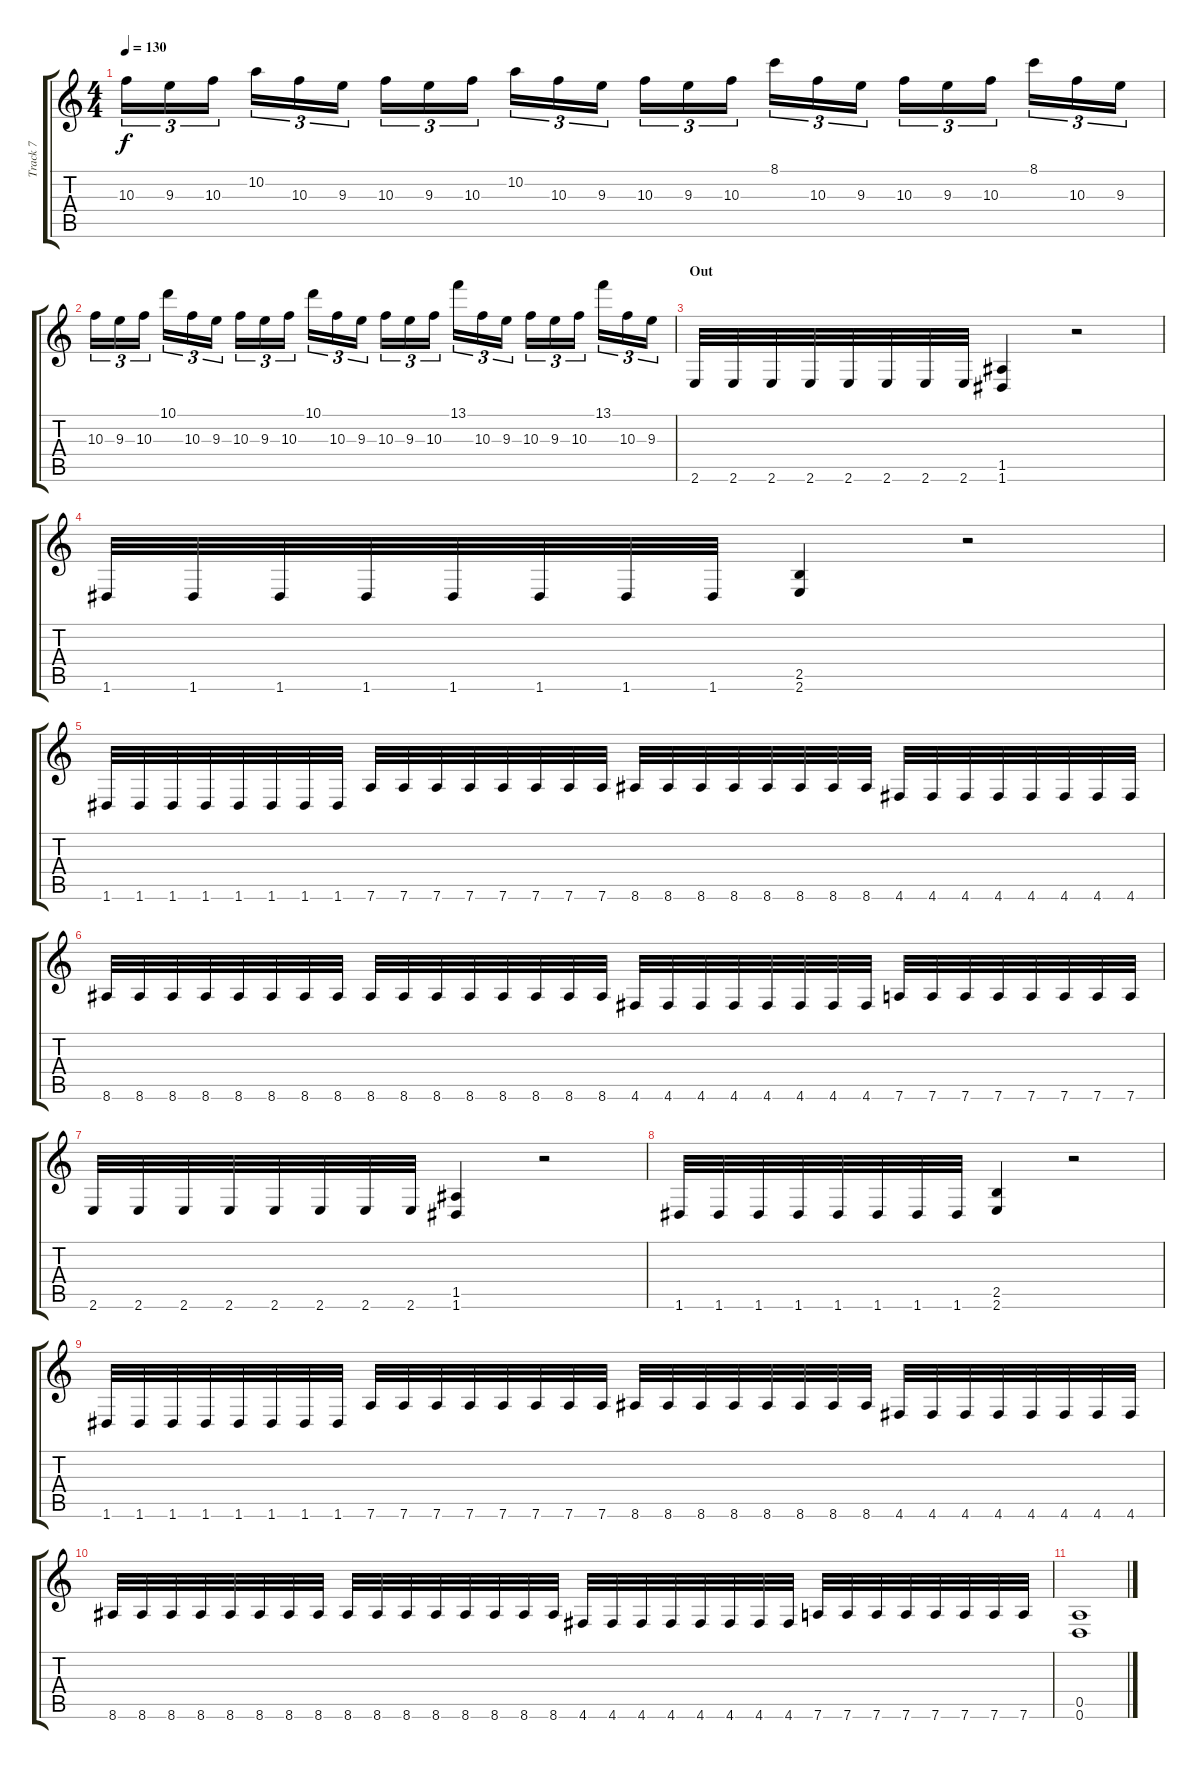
\track ("Track 7" "Track 7") {instrument overdrivenguitar}
\staff {score tabs}
\tuning (E4 B3 G3 D3 A2 D2) {hide}
\ts (4 4)
\tempo 130
\clef g2
\ks c
10.3.16{tu (3 2) dy f} 9.3.16{tu (3 2)} 10.3.16{tu (3 2)} 10.2.16{tu (3 2)} 10.3.16{tu (3 2)} 9.3.16{tu (3 2)} 10.3.16{tu (3 2)} 9.3.16{tu (3 2)} 10.3.16{tu (3 2)} 10.2.16{tu (3 2)} 10.3.16{tu (3 2)} 9.3.16{tu (3 2)} 10.3.16{tu (3 2)} 9.3.16{tu (3 2)} 10.3.16{tu (3 2)} 8.1.16{tu (3 2)} 10.3.16{tu (3 2)} 9.3.16{tu (3 2)} 10.3.16{tu (3 2)} 9.3.16{tu (3 2)} 10.3.16{tu (3 2)} 8.1.16{tu (3 2)} 10.3.16{tu (3 2)} 9.3.16{tu (3 2)} |
10.3.16{tu (3 2)} 9.3.16{tu (3 2)} 10.3.16{tu (3 2)} 10.1.16{tu (3 2)} 10.3.16{tu (3 2)} 9.3.16{tu (3 2)} 10.3.16{tu (3 2)} 9.3.16{tu (3 2)} 10.3.16{tu (3 2)} 10.1.16{tu (3 2)} 10.3.16{tu (3 2)} 9.3.16{tu (3 2)} 10.3.16{tu (3 2)} 9.3.16{tu (3 2)} 10.3.16{tu (3 2)} 13.1.16{tu (3 2)} 10.3.16{tu (3 2)} 9.3.16{tu (3 2)} 10.3.16{tu (3 2)} 9.3.16{tu (3 2)} 10.3.16{tu (3 2)} 13.1.16{tu (3 2)} 10.3.16{tu (3 2)} 9.3.16{tu (3 2)} |
\section ("" "Out")
2.6.32 2.6.32 2.6.32 2.6.32 2.6.32 2.6.32 2.6.32 2.6.32 (1.5 1.6).4 r.2 |
1.6.32 1.6.32 1.6.32 1.6.32 1.6.32 1.6.32 1.6.32 1.6.32 (2.5 2.6).4 r.2 |
1.6.32 1.6.32 1.6.32 1.6.32 1.6.32 1.6.32 1.6.32 1.6.32 7.6.32 7.6.32 7.6.32 7.6.32 7.6.32 7.6.32 7.6.32 7.6.32 8.6.32 8.6.32 8.6.32 8.6.32 8.6.32 8.6.32 8.6.32 8.6.32 4.6.32 4.6.32 4.6.32 4.6.32 4.6.32 4.6.32 4.6.32 4.6.32 |
8.6.32 8.6.32 8.6.32 8.6.32 8.6.32 8.6.32 8.6.32 8.6.32 8.6.32 8.6.32 8.6.32 8.6.32 8.6.32 8.6.32 8.6.32 8.6.32 4.6.32 4.6.32 4.6.32 4.6.32 4.6.32 4.6.32 4.6.32 4.6.32 7.6.32 7.6.32 7.6.32 7.6.32 7.6.32 7.6.32 7.6.32 7.6.32 |
2.6.32 2.6.32 2.6.32 2.6.32 2.6.32 2.6.32 2.6.32 2.6.32 (1.5 1.6).4 r.2 |
1.6.32 1.6.32 1.6.32 1.6.32 1.6.32 1.6.32 1.6.32 1.6.32 (2.5 2.6).4 r.2 |
1.6.32 1.6.32 1.6.32 1.6.32 1.6.32 1.6.32 1.6.32 1.6.32 7.6.32 7.6.32 7.6.32 7.6.32 7.6.32 7.6.32 7.6.32 7.6.32 8.6.32 8.6.32 8.6.32 8.6.32 8.6.32 8.6.32 8.6.32 8.6.32 4.6.32 4.6.32 4.6.32 4.6.32 4.6.32 4.6.32 4.6.32 4.6.32 |
8.6.32 8.6.32 8.6.32 8.6.32 8.6.32 8.6.32 8.6.32 8.6.32 8.6.32 8.6.32 8.6.32 8.6.32 8.6.32 8.6.32 8.6.32 8.6.32 4.6.32 4.6.32 4.6.32 4.6.32 4.6.32 4.6.32 4.6.32 4.6.32 7.6.32 7.6.32 7.6.32 7.6.32 7.6.32 7.6.32 7.6.32 7.6.32 |
(0.5 0.6).1
